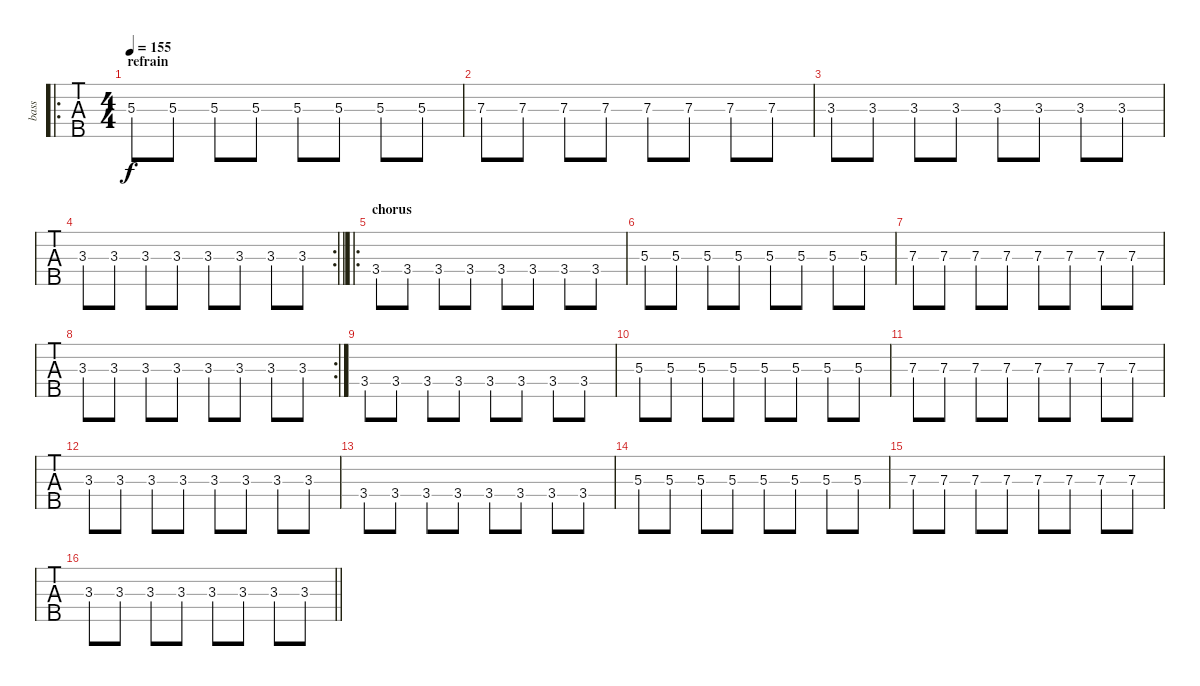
\track ("bass" "bass") {instrument electricbassfinger}
\staff {tabs}
\tuning (G2 D2 A1 E1 B0) {hide}
\ro
\ts (4 4)
\section ("" "refrain")
\tempo 155
\clef f4
\ks c
5.3.8{dy f} 5.3.8 5.3.8 5.3.8 5.3.8 5.3.8 5.3.8 5.3.8 |
7.3.8 7.3.8 7.3.8 7.3.8 7.3.8 7.3.8 7.3.8 7.3.8 |
3.3.8 3.3.8 3.3.8 3.3.8 3.3.8 3.3.8 3.3.8 3.3.8 |
\rc 2
\barLineRight lightlight
3.3.8 3.3.8 3.3.8 3.3.8 3.3.8 3.3.8 3.3.8 3.3.8 |
\ro
\section ("" "chorus")
3.4.8 3.4.8 3.4.8 3.4.8 3.4.8 3.4.8 3.4.8 3.4.8 |
5.3.8 5.3.8 5.3.8 5.3.8 5.3.8 5.3.8 5.3.8 5.3.8 |
7.3.8 7.3.8 7.3.8 7.3.8 7.3.8 7.3.8 7.3.8 7.3.8 |
\rc 2
3.3.8 3.3.8 3.3.8 3.3.8 3.3.8 3.3.8 3.3.8 3.3.8 |
3.4.8 3.4.8 3.4.8 3.4.8 3.4.8 3.4.8 3.4.8 3.4.8 |
5.3.8 5.3.8 5.3.8 5.3.8 5.3.8 5.3.8 5.3.8 5.3.8 |
7.3.8 7.3.8 7.3.8 7.3.8 7.3.8 7.3.8 7.3.8 7.3.8 |
3.3.8 3.3.8 3.3.8 3.3.8 3.3.8 3.3.8 3.3.8 3.3.8 |
3.4.8 3.4.8 3.4.8 3.4.8 3.4.8 3.4.8 3.4.8 3.4.8 |
5.3.8 5.3.8 5.3.8 5.3.8 5.3.8 5.3.8 5.3.8 5.3.8 |
7.3.8 7.3.8 7.3.8 7.3.8 7.3.8 7.3.8 7.3.8 7.3.8 |
\barLineRight lightlight
3.3.8 3.3.8 3.3.8 3.3.8 3.3.8 3.3.8 3.3.8 3.3.8
